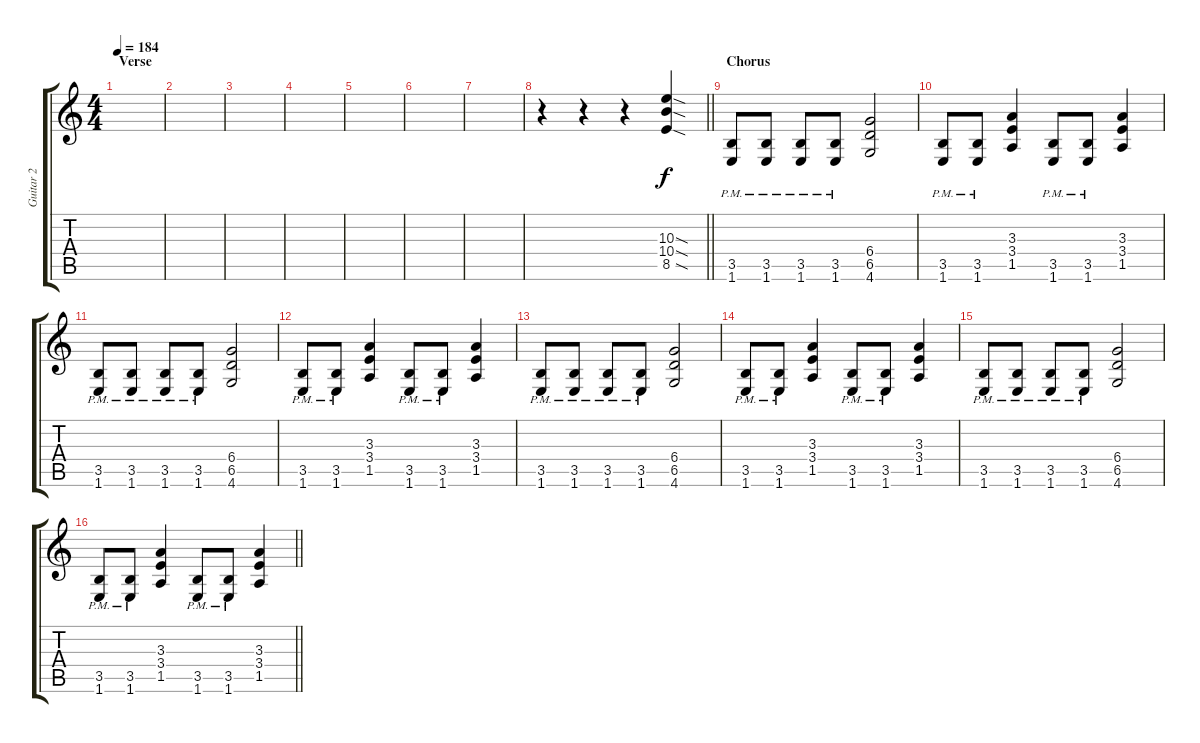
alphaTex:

\track ("Guitar 2" "Guitar 2") {instrument distortionguitar}
\staff {score tabs}
\tuning (Eb4 Bb3 Gb3 Db3 Ab2 Eb2) {hide}
\ts (4 4)
\section ("" "Verse")
\tempo 184
\clef g2
\ks c
|
|
|
|
|
|
|
\barLineRight lightlight
r.4 r.4 r.4 (10.3{sod} 10.4{sod} 8.5{sod}).4 |
\section ("" "Chorus")
(3.5{pm} 1.6{pm}).8 (3.5{pm} 1.6{pm}).8 (3.5{pm} 1.6{pm}).8 (3.5{pm} 1.6{pm}).8 (6.4 6.5 4.6).2 |
(3.5{pm} 1.6{pm}).8 (3.5{pm} 1.6{pm}).8 (3.3 3.4 1.5).4 (3.5{pm} 1.6{pm}).8 (3.5{pm} 1.6{pm}).8 (3.3 3.4 1.5).4 |
(3.5{pm} 1.6{pm}).8 (3.5{pm} 1.6{pm}).8 (3.5{pm} 1.6{pm}).8 (3.5{pm} 1.6{pm}).8 (6.4 6.5 4.6).2 |
(3.5{pm} 1.6{pm}).8 (3.5{pm} 1.6{pm}).8 (3.3 3.4 1.5).4 (3.5{pm} 1.6{pm}).8 (3.5{pm} 1.6{pm}).8 (3.3 3.4 1.5).4 |
(3.5{pm} 1.6{pm}).8 (3.5{pm} 1.6{pm}).8 (3.5{pm} 1.6{pm}).8 (3.5{pm} 1.6{pm}).8 (6.4 6.5 4.6).2 |
(3.5{pm} 1.6{pm}).8 (3.5{pm} 1.6{pm}).8 (3.3 3.4 1.5).4 (3.5{pm} 1.6{pm}).8 (3.5{pm} 1.6{pm}).8 (3.3 3.4 1.5).4 |
(3.5{pm} 1.6{pm}).8 (3.5{pm} 1.6{pm}).8 (3.5{pm} 1.6{pm}).8 (3.5{pm} 1.6{pm}).8 (6.4 6.5 4.6).2 |
\barLineRight lightlight
(3.5{pm} 1.6{pm}).8 (3.5{pm} 1.6{pm}).8 (3.3 3.4 1.5).4 (3.5{pm} 1.6{pm}).8 (3.5{pm} 1.6{pm}).8 (3.3 3.4 1.5).4
